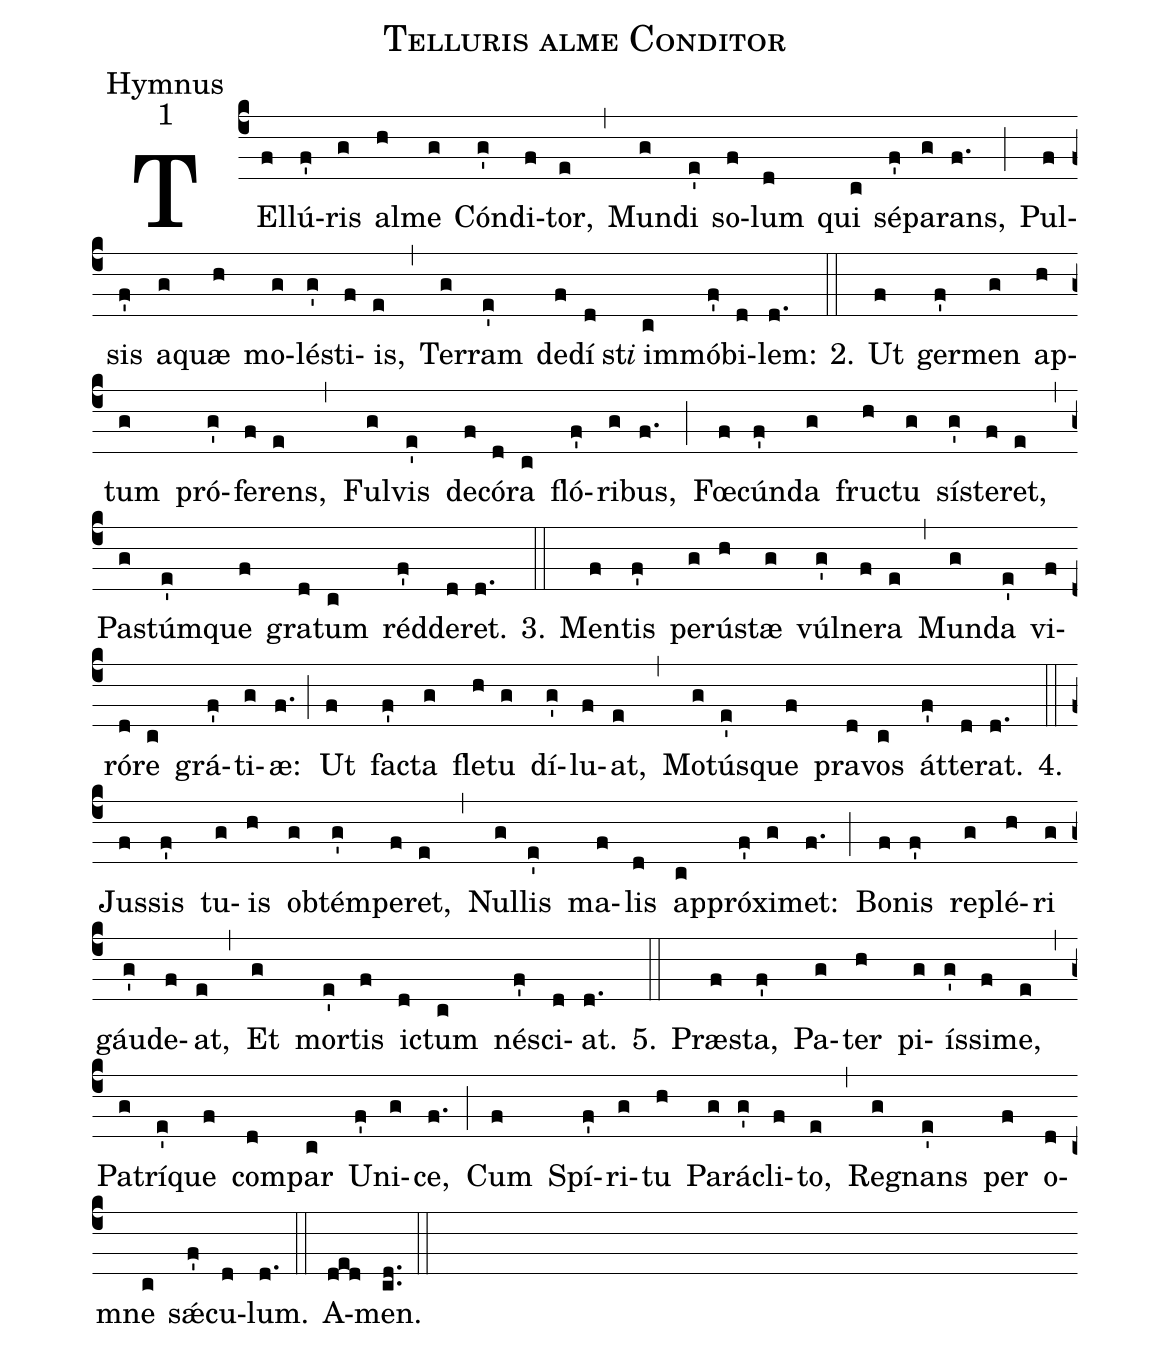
name:Telluris alme Conditor;
office-part:Hymnus;
mode:1;
%%
(c4) TEl(f)lú(f')ris(g) al(h)me(g) Cón(g')di(f)tor,(e) (,) Mun(g)di(e') so(f)lum(d) qui(c) sé(f')pa(g)rans,(f.) (;) Pul(f)sis(f') a(g)quæ(h) mo(g)lé(g')sti(f)is,(e) (,) Ter(g)ram(e') de(f)dí(d)st<i>i</i>() im(c)mó(f')bi(d)lem:(d.) 2.(::) Ut(f) ger(f')men(g) ap(h)tum(g) pró(g')fe(f)rens,(e) (,) Ful(g)vis(e') de(f)có(d)ra(c) fló(f')ri(g)bus,(f.) (;) Fœ(f)cún(f')da(g) fru(h)ctu(g) sí(g')ste(f)ret,(e) (,) Pa(g)stúm(e')que(f) gra(d)tum(c) réd(f')de(d)ret.(d.) 3.(::) Men(f)tis(f') pe(g)rú(h)stæ(g) vúl(g')ne(f)ra(e) (,) Mun(g)da(e') vi(f)ró(d)re(c) grá(f')ti(g)æ:(f.) (;) Ut(f) fa(f')cta(g) fle(h)tu(g) dí(g')lu(f)at,(e) (,) Mo(g)tú(e')sque(f) pra(d)vos(c) át(f')te(d)rat.(d.) 4.(::) Jus(f)sis(f') tu(g)is(h) ob(g)tém(g')pe(f)ret,(e) (,) Nul(g)lis(e') ma(f)lis(d) ap(c)pró(f')xi(g)met:(f.) (;) Bo(f)nis(f') re(g)plé(h)ri(g) gáu(g')de(f)at,(e) (,) Et(g) mor(e')tis(f) i(d)ctum(c) né(f')sci(d)at.(d.) 5.(::) Præ(f)sta,(f') Pa(g)ter(h) pi(g)ís(g')si(f)me,(e) (,) Pa(g)trí(e')que(f) com(d)par(c) U(f')ni(g)ce,(f.) (;) Cum(f) Spí(f')ri(g)tu(h) Pa(g)rá(g')cli(f)to,(e) (,) Re(g)gnans(e') per(f) o(d)mne(c) sǽ(f')cu(d)lum.(d.) (::) A(ded)men.(cd..) (::)
